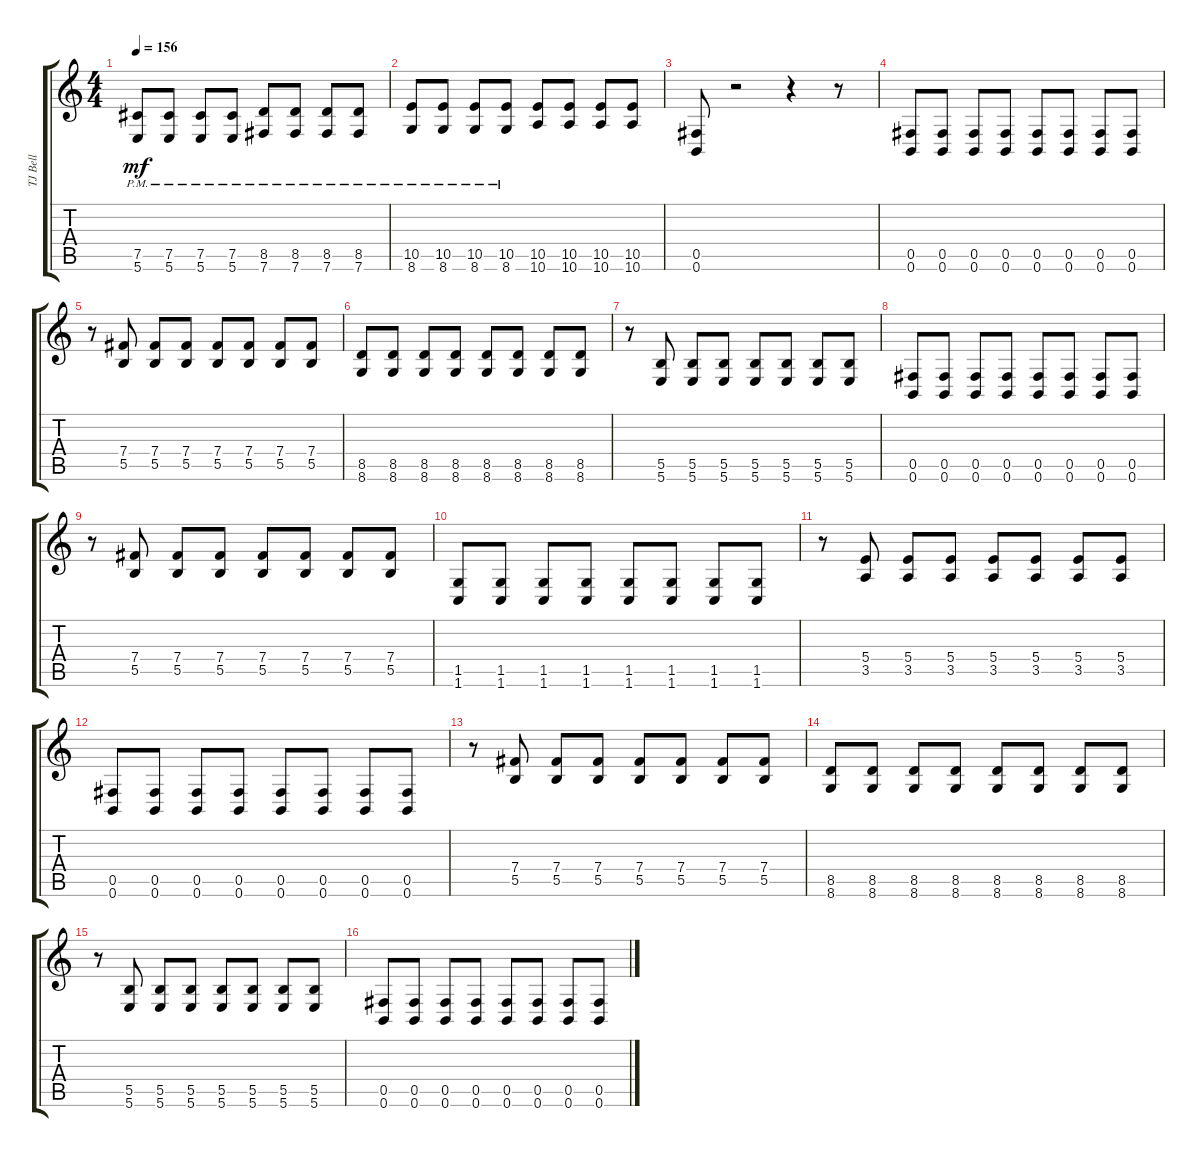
\track ("TJ Bell" "TJ Bell") {instrument distortionguitar}
\staff {score tabs}
\tuning (Db4 Ab3 E3 B2 Gb2 B1) {hide}
\ts (4 4)
\tempo 156
\clef g2
\ks c
(7.5{pm} 5.6{pm}).8{dy mf} (7.5{pm} 5.6{pm}).8 (7.5{pm} 5.6{pm}).8 (7.5{pm} 5.6{pm}).8 (8.5{pm} 7.6{pm}).8 (8.5{pm} 7.6{pm}).8 (8.5{pm} 7.6{pm}).8 (8.5{pm} 7.6{pm}).8 |
(10.5{pm} 8.6{pm}).8 (10.5{pm} 8.6{pm}).8 (10.5{pm} 8.6{pm}).8 (10.5{pm} 8.6{pm}).8 (10.5 10.6).8 (10.5 10.6).8 (10.5 10.6).8 (10.5 10.6).8 |
(0.5 0.6).8 r.2 r.4 r.8 |
(0.5 0.6).8 (0.5 0.6).8 (0.5 0.6).8 (0.5 0.6).8 (0.5 0.6).8 (0.5 0.6).8 (0.5 0.6).8 (0.5 0.6).8 |
r.8 (7.4 5.5).8 (7.4 5.5).8 (7.4 5.5).8 (7.4 5.5).8 (7.4 5.5).8 (7.4 5.5).8 (7.4 5.5).8 |
(8.5 8.6).8 (8.5 8.6).8 (8.5 8.6).8 (8.5 8.6).8 (8.5 8.6).8 (8.5 8.6).8 (8.5 8.6).8 (8.5 8.6).8 |
r.8 (5.5 5.6).8 (5.5 5.6).8 (5.5 5.6).8 (5.5 5.6).8 (5.5 5.6).8 (5.5 5.6).8 (5.5 5.6).8 |
(0.5 0.6).8 (0.5 0.6).8 (0.5 0.6).8 (0.5 0.6).8 (0.5 0.6).8 (0.5 0.6).8 (0.5 0.6).8 (0.5 0.6).8 |
r.8 (7.4 5.5).8 (7.4 5.5).8 (7.4 5.5).8 (7.4 5.5).8 (7.4 5.5).8 (7.4 5.5).8 (7.4 5.5).8 |
(1.5 1.6).8 (1.5 1.6).8 (1.5 1.6).8 (1.5 1.6).8 (1.5 1.6).8 (1.5 1.6).8 (1.5 1.6).8 (1.5 1.6).8 |
r.8 (5.4 3.5).8 (5.4 3.5).8 (5.4 3.5).8 (5.4 3.5).8 (5.4 3.5).8 (5.4 3.5).8 (5.4 3.5).8 |
(0.5 0.6).8 (0.5 0.6).8 (0.5 0.6).8 (0.5 0.6).8 (0.5 0.6).8 (0.5 0.6).8 (0.5 0.6).8 (0.5 0.6).8 |
r.8 (7.4 5.5).8 (7.4 5.5).8 (7.4 5.5).8 (7.4 5.5).8 (7.4 5.5).8 (7.4 5.5).8 (7.4 5.5).8 |
(8.5 8.6).8 (8.5 8.6).8 (8.5 8.6).8 (8.5 8.6).8 (8.5 8.6).8 (8.5 8.6).8 (8.5 8.6).8 (8.5 8.6).8 |
r.8 (5.5 5.6).8 (5.5 5.6).8 (5.5 5.6).8 (5.5 5.6).8 (5.5 5.6).8 (5.5 5.6).8 (5.5 5.6).8 |
(0.5 0.6).8 (0.5 0.6).8 (0.5 0.6).8 (0.5 0.6).8 (0.5 0.6).8 (0.5 0.6).8 (0.5 0.6).8 (0.5 0.6).8
